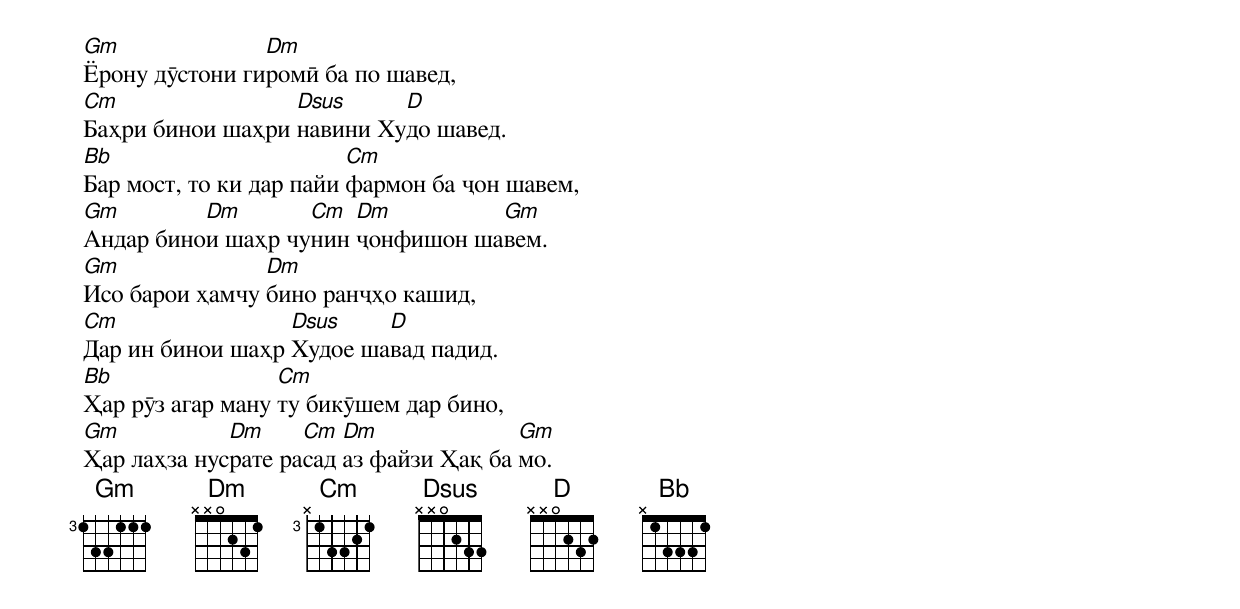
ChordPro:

[Gm]Ёрону дӯстони ги[Dm]ромӣ ба по шавед,
[Cm]Баҳри бинои шаҳри [Dsus]навини Ху[D]до шавед.
[Bb]Бар мост, то ки дар пайи [Cm]фармон ба ҷон шавем,
[Gm]Андар бино[Dm]и шаҳр чу[Cm]нин [Dm]ҷонфишон ша[Gm]вем.
[Gm]Исо барои ҳамчу [Dm]бино ранҷҳо кашид,
[Cm]Дар ин бинои шаҳр [Dsus]Худое ша[D]вад падид.
[Bb]Ҳар рӯз агар ману [Cm]ту бикӯшем дар бино,
[Gm]Ҳар лаҳза нус[Dm]рате ра[Cm]сад [Dm]аз файзи Ҳақ ба [Gm]мо.
